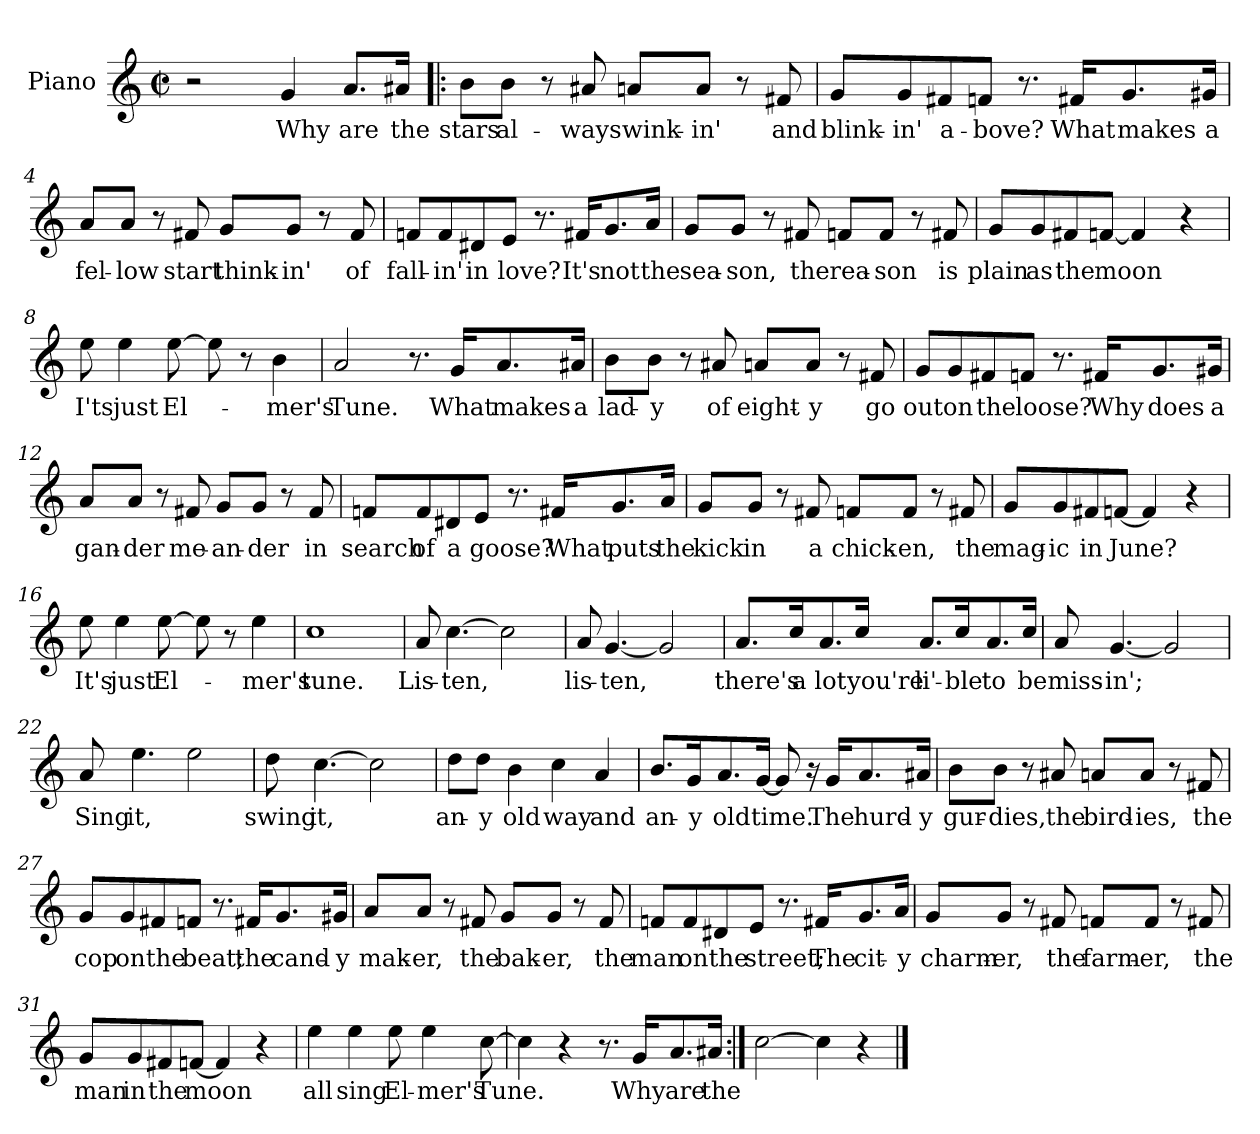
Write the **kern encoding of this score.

**kern	**text	**text
*part1	*part1	*part1
*staff1	*staff1	*staff1
*I"Piano	*	*
*I'Pno.	*	*
*clefG2	*	*
*k[]	*	*
*C:	*	*
*M2/2	*	*
*met(c|)	*	*
=1	=1	=1
2r	.	.
4g/	Why	.
8.a/L	are	.
16a#X/Jk	the	.
=2!|:	=2!|:	=2!|:
8b\L	stars	.
8b\J	al-	.
8r	.	.
8a#X/	ways	.
8an/L	wink-	.
8a/J	-in'	.
8r	.	.
8f#X/	and	.
=3	=3	=3
8g/L	blink-	.
8g/	-in'	.
8f#X/	a-	.
8fn/J	-bove?	.
8.r	.	.
16f#X/KL	What	.
8.g/	makes	.
16g#X/Jk	a	.
!!LO:LB:g=z
=4	=4	=4
8a/L	fel-	.
8a/J	-low	.
8r	.	.
8f#X/	start	.
8g/L	think-	.
8g/J	-in'	.
8r	.	.
8f#/	of	.
=5	=5	=5
8fn/L	fall-	.
8f/	-in'	.
8d#X/	in	.
8e/J	love?	.
8.r	.	.
16f#X/KL	It's	.
8.g/	not	.
16a/Jk	the	.
=6	=6	=6
8g/L	sea-	.
8g/J	-son,	.
8r	.	.
8f#X/	the	.
8fn/L	rea-	.
8f/J	-son	.
8r	.	.
8f#X/	is	.
!!LO:LB:g=z
=7	=7	=7
8g/L	plain	.
8g/	as	.
8f#X/	the	.
[8fn/J	moon	.
4f/]	.	.
4r	.	.
=8	=8	=8
8ee\	I'ts	.
4ee\	just	.
[8ee\	El-	.
8ee\]	.	.
8r	.	.
4b\	-mer's	.
=9	=9	=9
2a/	Tune.	.
8.r	.	.
16g/KL	What	.
8.a/	makes	.
16a#X/Jk	a	.
!!LO:LB:g=z
=10	=10	=10
8b\L	lad-	.
8b\J	-y	.
8r	.	.
8a#X/	of	.
8an/L	eight-	.
8a/J	-y	.
8r	.	.
8f#X/	go	.
=11	=11	=11
8g/L	out	.
8g/	on	.
8f#X/	the	.
8fn/J	loose?	.
8.r	.	.
16f#X/KL	Why	.
8.g/	does	.
16g#X/Jk	a	.
=12	=12	=12
8a/L	gan-	.
8a/J	-der	.
8r	.	.
8f#X/	me-	.
8g/L	-an-	.
8g/J	-der	.
8r	.	.
8f#/	in	.
!!LO:LB:g=z
=13	=13	=13
8fn/L	search	.
8f/	of	.
8d#X/	a	.
8e/J	goose?	.
8.r	.	.
16f#X/KL	What	.
8.g/	puts	.
16a/Jk	the	.
=14	=14	=14
8g/L	kick	.
8g/J	in	.
8r	.	.
8f#X/	a	.
8fn/L	chick-	.
8f/J	-en,	.
8r	.	.
8f#X/	the	.
=15	=15	=15
8g/L	mag-	.
8g/	-ic	.
8f#X/	in	.
[8fn/J	June?	.
4f/]	.	.
4r	.	.
!!LO:LB:g=z
=16	=16	=16
8ee\	It's	.
4ee\	just	.
[8ee\	El-	.
8ee\]	.	.
8r	.	.
4ee\	-mer's	.
=17	=17	=17
1cc	tune.	.
=18	=18	=18
8a/	Lis-	.
[4.cc\	-ten,	.
2cc\]	.	.
=19	=19	=19
8a/	lis-	.
[4.g/	-ten,	.
2g/]	.	.
!!LO:LB:g=z
=20	=20	=20
8.a/L	there's	.
16cc/K	a	.
8.a/	lot	.
16cc/Jk	you're	.
8.a/L	li'-	.
16cc/K	-ble	.
8.a/	to	.
16cc/Jk	be	.
=21	=21	=21
8a/	miss-	.
[4.g/	-in';	.
2g/]	.	.
=22	=22	=22
8a/	Sing	.
4.ee\	it,	.
2ee\	.	.
=23	=23	=23
8dd\	swing	.
[4.cc\	it,	.
2cc\]	.	.
!!LO:LB:g=z
=24	=24	=24
8dd\L	an-	.
8dd\J	-y	.
4b\	old	.
4cc\	way	.
4a/	and	.
=25	=25	=25
8.b/L	an-	.
16g/K	-y	.
8.a/	old	.
[16g/Jk	time.	.
8g/]	.	.
16r	.	.
16g/KL	The	.
8.a/	hurd-	.
16a#X/Jk	-y	.
=26	=26	=26
8b\L	gur-	.
8b\J	-dies,	.
8r	.	.
8a#X/	the	.
8an/L	bird-	.
8a/J	-ies,	.
8r	.	.
8f#X/	the	.
!!LO:PB:g=z
=27	=27	=27
8g/L	cop	.
8g/	on	.
8f#X/	the	.
8fn/J	beat;	.
8.r	.	.
16f#X/KL	the	.
8.g/	cand-	.
16g#X/Jk	-y	.
=28	=28	=28
8a/L	mak-	.
8a/J	-er,	.
8r	.	.
8f#X/	the	.
8g/L	bak-	.
8g/J	-er,	.
8r	.	.
8f#/	the	.
=29	=29	=29
8fn/L	man	.
8f/	on	.
8d#X/	the	.
8e/J	street;	.
8.r	.	.
16f#X/KL	The	.
8.g/	cit-	.
16a/Jk	-y	.
!!LO:LB:g=z
=30	=30	=30
8g/L	charm-	.
8g/J	-er,	.
8r	.	.
8f#X/	the	.
8fn/L	farm-	.
8f/J	-er,	.
8r	.	.
8f#X/	the	.
=31	=31	=31
8g/L	man	.
8g/	in	.
8f#X/	the	.
[8fn/J	moon	.
4f/]	.	.
4r	.	.
=32	=32	=32
4ee\	all	.
4ee\	sing	.
8ee\	El-	.
4ee\	-mer's	.
[8cc\	Tune.	.
!!LO:LB:g=z
=33	=33	=33
4cc\]	.	.
4r	.	.
8.r	.	.
16g/KL	Why	.
8.a/	are	.
16a#X/Jk	the	.
=34:|!	=34:|!	=34:|!
[2cc\	.	.
4cc\]	.	.
4r	.	.
==	==	==
*-	*-	*-
